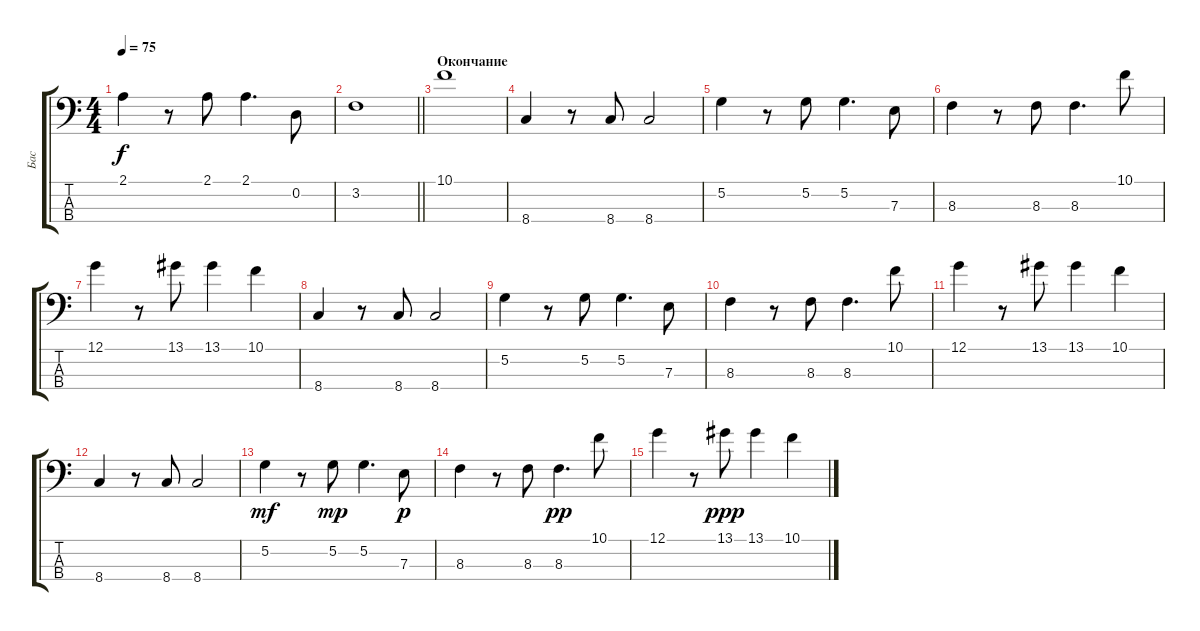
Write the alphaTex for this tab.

\track ("Бас" "Бас") {instrument electricbasspick}
\staff {score tabs}
\tuning (G2 D2 A1 E1) {hide}
\ts (4 4)
\tempo 75
\clef f4
\ks c
2.1.4{dy f} r.8 2.1.8 2.1.4{d} 0.2.8 |
\barLineRight lightlight
3.2.1 |
\section ("" "Окончание")
10.1.1 |
8.4.4 r.8 8.4.8 8.4.2 |
5.2.4 r.8 5.2.8 5.2.4{d} 7.3.8 |
8.3.4 r.8 8.3.8 8.3.4{d} 10.1.8 |
12.1.4 r.8 13.1.8 13.1.4 10.1.4 |
8.4.4 r.8 8.4.8 8.4.2 |
5.2.4 r.8 5.2.8 5.2.4{d} 7.3.8 |
8.3.4 r.8 8.3.8 8.3.4{d} 10.1.8 |
12.1.4 r.8 13.1.8 13.1.4 10.1.4 |
8.4.4 r.8 8.4.8 8.4.2 |
5.2.4{dy mf} r.8 5.2.8{dy mp} 5.2.4{d} 7.3.8{dy p} |
8.3.4 r.8 8.3.8 8.3.4{d dy pp} 10.1.8 |
12.1.4 r.8 13.1.8{dy ppp} 13.1.4 10.1.4
